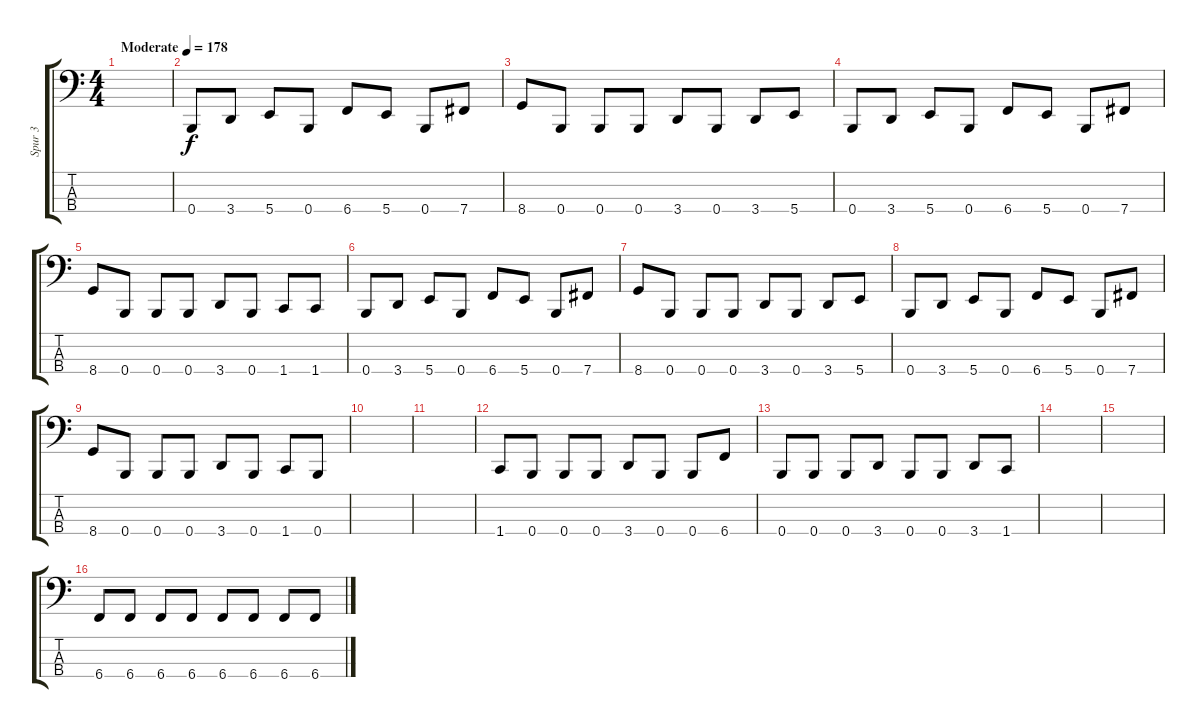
\track ("Spur 3" "Spur 3") {instrument electricbassfinger}
\staff {score tabs}
\tuning (E2 B1 Gb1 B0) {hide}
\ts (4 4)
\tempo (178 "Moderate")
\clef f4
\ks c
|
0.4.8 3.4.8 5.4.8 0.4.8 6.4.8 5.4.8 0.4.8 7.4.8 |
8.4.8 0.4.8 0.4.8 0.4.8 3.4.8 0.4.8 3.4.8 5.4.8 |
0.4.8 3.4.8 5.4.8 0.4.8 6.4.8 5.4.8 0.4.8 7.4.8 |
8.4.8 0.4.8 0.4.8 0.4.8 3.4.8 0.4.8 1.4.8 1.4.8 |
0.4.8 3.4.8 5.4.8 0.4.8 6.4.8 5.4.8 0.4.8 7.4.8 |
8.4.8 0.4.8 0.4.8 0.4.8 3.4.8 0.4.8 3.4.8 5.4.8 |
0.4.8 3.4.8 5.4.8 0.4.8 6.4.8 5.4.8 0.4.8 7.4.8 |
8.4.8 0.4.8 0.4.8 0.4.8 3.4.8 0.4.8 1.4.8 0.4.8 |
|
|
1.4.8 0.4.8 0.4.8 0.4.8 3.4.8 0.4.8 0.4.8 6.4.8 |
0.4.8 0.4.8 0.4.8 3.4.8 0.4.8 0.4.8 3.4.8 1.4.8 |
|
|
6.4.8 6.4.8 6.4.8 6.4.8 6.4.8 6.4.8 6.4.8 6.4.8
